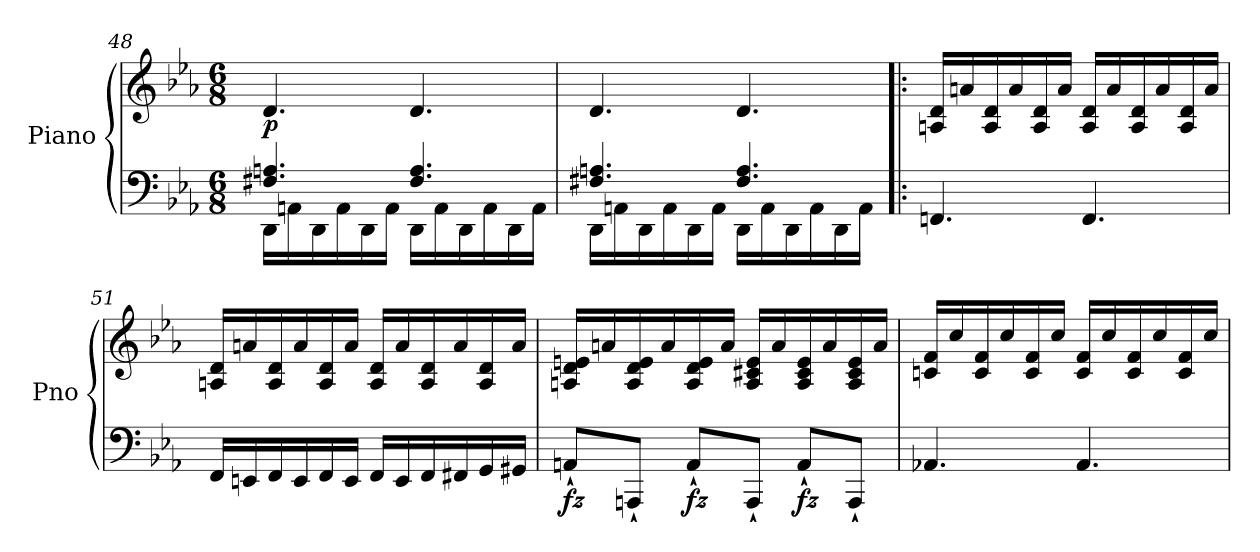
**kern	**kern	**dynam
*part1	*part1	*part1
*staff2	*staff1	*staff1/2
*I"Piano	*	*
*I'Pno	*	*
*clefF4	*clefG2	*
*k[b-e-a-]	*k[b-e-a-]	*
*M6/8	*M6/8	*
=48	=48	=48
*^	*	*
!	!	!	!LO:DY:b
4.F#X/ 4.An/	16DD\LL	4.d/	p
.	16AAn\	.	.
.	16DD\	.	.
.	16AA\	.	.
.	16DD\	.	.
.	16AA\JJ	.	.
4.F#/ 4.A/	16DD\LL	4.d/	.
.	16AA\	.	.
.	16DD\	.	.
.	16AA\	.	.
.	16DD\	.	.
.	16AA\JJ	.	.
=49	=49	=49	=49
4.F#X/ 4.An/	16DD\LL	4.d/	.
.	16AAn\	.	.
.	16DD\	.	.
.	16AA\	.	.
.	16DD\	.	.
.	16AA\JJ	.	.
4.F#/ 4.A/	16DD\LL	4.d/	.
.	16AA\	.	.
.	16DD\	.	.
.	16AA\	.	.
.	16DD\	.	.
.	16AA\JJ	.	.
*v	*v	*	*
!!LO:LB:g=z
=50!|:	=50!|:	=50!|:
4.FFn/	16An/ 16d/LL	.
.	16an/	.
.	16A/ 16d/	.
.	16a/	.
.	16A/ 16d/	.
.	16a/JJ	.
4.FF/	16A/ 16d/LL	.
.	16a/	.
.	16A/ 16d/	.
.	16a/	.
.	16A/ 16d/	.
.	16a/JJ	.
=51	=51	=51
16FF/LL	16An/ 16d/LL	.
16EEn/	16an/	.
16FF/	16A/ 16d/	.
16EE/	16a/	.
16FF/	16A/ 16d/	.
16EE/JJ	16a/JJ	.
16FF/LL	16A/ 16d/LL	.
16EE/	16a/	.
16FF/	16A/ 16d/	.
16FF#X/	16a/	.
16GG/	16A/ 16d/	.
16GG#X/JJ	16a/JJ	.
=52	=52	=52
!	!	!LO:DY:b=2
8AAn`/L	16An/ 16d/ 16en/LL	fz
.	16an/	.
8AAAn`/J	16A/ 16d/ 16e/	.
.	16a/	.
!	!	!LO:DY:b=2
8AA`/L	16A/ 16d/ 16e/	fz
.	16a/JJ	.
8AAA`/J	16A/ 16c#X/ 16e/LL	.
.	16a/	.
!	!	!LO:DY:b=2
8AA`/L	16A/ 16c#/ 16e/	fz
.	16a/	.
8AAA`/J	16A/ 16c#/ 16e/	.
.	16a/JJ	.
!!LO:PB:g=z
=53	=53	=53
4.AA-X/	16cn/ 16f/LL	.
.	16cc/	.
.	16c/ 16f/	.
.	16cc/	.
.	16c/ 16f/	.
.	16cc/JJ	.
4.AA-/	16c/ 16f/LL	.
.	16cc/	.
.	16c/ 16f/	.
.	16cc/	.
.	16c/ 16f/	.
.	16cc/JJ	.
=	=	=
*-	*-	*-
